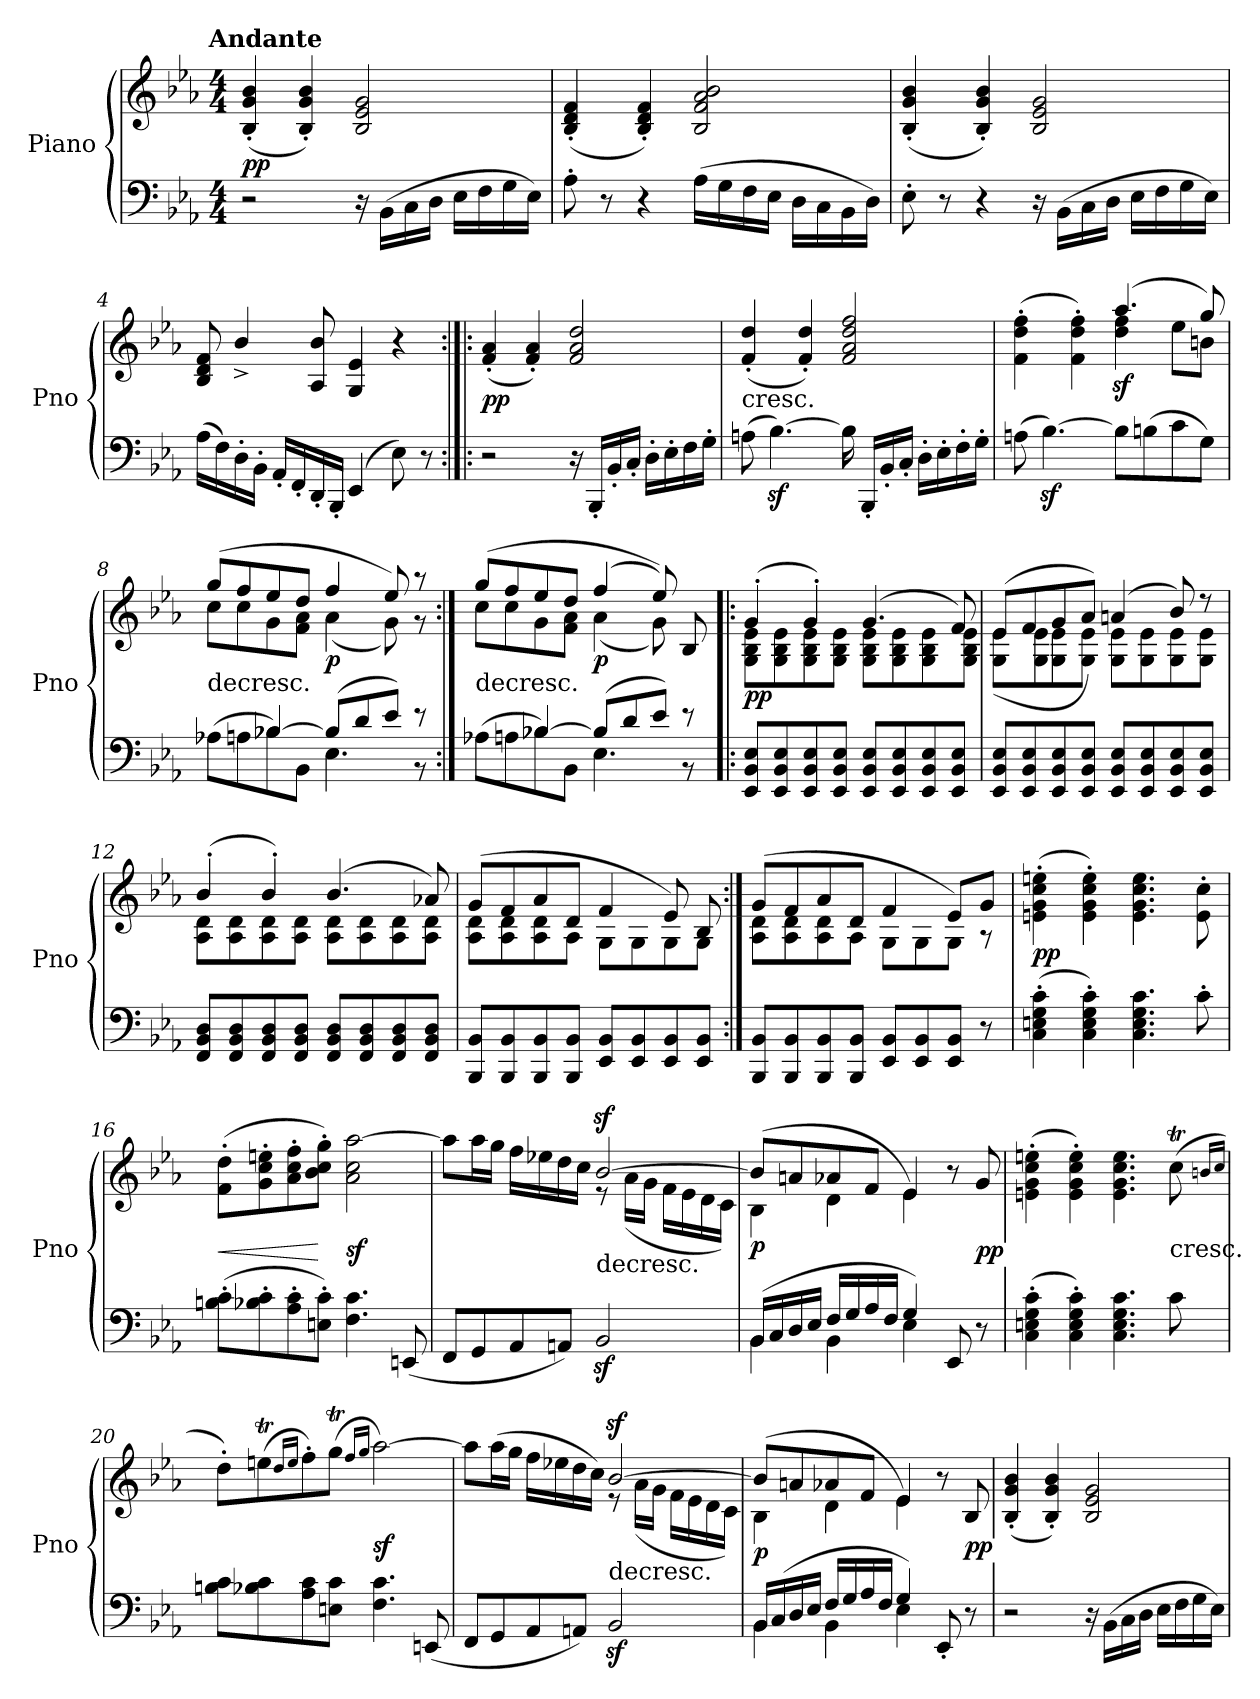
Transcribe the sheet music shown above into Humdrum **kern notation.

**kern	**kern	**dynam
*part1	*part1	*part1
*staff2	*staff1	*staff1/2
*I"Piano	*	*
*I'Pno	*	*
*clefF4	*clefG2	*
*k[b-e-a-]	*k[b-e-a-]	*
*E-:	*E-:	*
!!LO:TX:omd:t=Andante
*M4/4	*M4/4	*
*MM100	*MM100	*
=1	=1	=1
2r	(4B-' 4g' 4b-'	pp
.	4B-' 4g' 4b-')	.
16r	2B- 2e- 2g	.
(16BB-\LL	.	.
16C\	.	.
16D\JJ	.	.
16E-LL	.	.
16F	.	.
16G	.	.
16E-JJ)	.	.
=2	=2	=2
8A-'	(4B-' 4d' 4f'	.
8r	.	.
4r	4B-' 4d' 4f')	.
(16A-LL	2B- 2f 2a- 2b-	.
16G	.	.
16F	.	.
16E-JJ	.	.
16D\LL	.	.
16C\	.	.
16BB-\	.	.
16D\JJ)	.	.
=3	=3	=3
8E-'	(4B-' 4g' 4b-'	.
8r	.	.
4r	4B-' 4g' 4b-')	.
16r	2B- 2e- 2g	.
(16BB-\LL	.	.
16C\	.	.
16D\JJ	.	.
16E-LL	.	.
16F	.	.
16G	.	.
16E-JJ)	.	.
=4	=4	=4
(16A-LL	8B- 8d 8f	.
16F)	.	.
16D'	4b-^>/	.
16BB-'JJ	.	.
16AA-'LL	.	.
16FF'	.	.
16DD'	8A- 8b-	.
16BBB-'JJ	.	.
(4EE-	4G 4e-	.
8E-)	4r	.
8r	.	.
=5:|!|:	=5:|!|:	=5:|!|:
2r	(4f' 4a-'	pp
.	4f' 4a-')	.
16r	2f 2a- 2dd	.
16BBB-'LL	.	.
16BB-'	.	.
16C'JJ	.	.
16D'LL	.	.
16E-'	.	.
16F	.	.
16G'JJ	.	.
=6	=6	=6
!	!LO:TX:c:t=cresc.	!
(8An	(4f' 4dd'	.
[4.B-z)	.	.
.	4f' 4dd')	.
16B-]	2f/ 2a-/ 2dd/ 2ff/	.
16BBB-'LL	.	.
16BB-'	.	.
16C'JJ	.	.
16D'LL	.	.
16E-'	.	.
16F'	.	.
16G'JJ	.	.
=7	=7	=7
*	*^	*
(8An	2ryy	(4f' 4dd' 4ff'	.
[4.B-z)	.	.	.
.	.	4f' 4dd' 4ff')	.
8B-L]	(4.aa-	4ddz< 4ffz<	.
(8Bn	.	.	.
8c	.	8ee-L	.
8GJ)	8gg)	8bnJ	.
=8	=8	=8	=8
*^	*	*	*
!	!	!LO:TX:c:t=decresc.	!	!
4ryy	(8A-XL	(8ggL	8ccL	.
.	8An	8ff	8cc	.
[4B-X	8B-X)	8ee-	8g	.
.	8BB-J	8ddJ	8f 8a-J	.
(<8B-L]	4.E-	4ff	(4a-	p
8d	.	.	.	.
8e-J)	.	8ee-)	8g)	.
8r	8r	8r	8r	.
=9:|!	=9:|!	=9:|!	=9:|!	=9:|!
!	!	!LO:TX:c:t=decresc.	!	!
4ryy	(8A-XL	(8ggL	8ccL	.
.	8An	8ff	8cc	.
[4B-X	8B-X)	8ee-	8g	.
.	8BB-J	8ddJ	8f 8a-J	.
(<8B-L]	4.E-	(4ff	(4a-	p
8d	.	.	.	.
8e-J)	.	8ee-))	8g)	.
8r	8r	8B-	8ryy	.
*v	*v	*	*	*
=10!|:	=10!|:	=10!|:	=10!|:
8EE- 8BB- 8E-L	(4g'	8G 8B- 8e-L	pp
8EE- 8BB- 8E-	.	8G 8B- 8e-	.
8EE- 8BB- 8E-	4g')	8G 8B- 8e-	.
8EE- 8BB- 8E-J	.	8G 8B- 8e-J	.
8EE- 8BB- 8E-L	(4.g	8G 8B- 8e-L	.
8EE- 8BB- 8E-	.	8G 8B- 8e-	.
8EE- 8BB- 8E-	.	8G 8B- 8e-	.
8EE- 8BB- 8E-J	8f)	8G 8B- 8e-J	.
=11	=11	=11	=11
8EE- 8BB- 8E-L	(8e-L	(8G 8e-L	.
8EE- 8BB- 8E-	8f	8G 8e-	.
8EE- 8BB- 8E-	8g	8G 8e-	.
8EE- 8BB- 8E-J	8a-J))	8G 8e-J	.
8EE- 8BB- 8E-L	(4an	8G 8e-L	.
8EE- 8BB- 8E-	.	8G 8e-	.
8EE- 8BB- 8E-	8b-)	8G 8e-	.
8EE- 8BB- 8E-J	8r	8G 8e-J	.
=12	=12	=12	=12
8FF 8BB- 8DL	(4b-'	8A- 8dL	.
8FF 8BB- 8D	.	8A- 8d	.
8FF 8BB- 8D	4b-')	8A- 8d	.
8FF 8BB- 8DJ	.	8A- 8dJ	.
8FF 8BB- 8DL	(4.b-	8A- 8dL	.
8FF 8BB- 8D	.	8A- 8d	.
8FF 8BB- 8D	.	8A- 8d	.
8FF 8BB- 8DJ	8a-X)	8A- 8dJ	.
=13	=13	=13	=13
8BBB- 8BB-L	(8gL	8A- 8dL	.
8BBB- 8BB-	8f	8A- 8d	.
8BBB- 8BB-	8a-	8A- 8d	.
8BBB- 8BB-J	8dJ	8A-J	.
8EE- 8BB-L	4f	8GL	.
8EE- 8BB-	.	8G	.
8EE- 8BB-	8e-)	8G	.
8EE- 8BB-J	8B-	8GJ	.
=14:|!	=14:|!	=14:|!	=14:|!
8BBB- 8BB-L	(8gL	8A- 8dL	.
8BBB- 8BB-	8f	8A- 8d	.
8BBB- 8BB-	8a-	8A- 8d	.
8BBB- 8BB-J	8dJ	8A-J	.
8EE- 8BB-L	4f	8GL	.
8EE- 8BB-	.	8G	.
8EE- 8BB-J	8e-L)	8GJ	.
8r	8gJ	8r	.
*	*v	*v	*
=15	=15	=15
(4C' 4En' 4G' 4c'	(4en'\ 4g'\ 4cc'\ 4een'\	pp
4C' 4E' 4G' 4c')	4e'\ 4g'\ 4cc'\ 4ee'\)	.
4.C 4.E 4.G 4.c	4.e\ 4.g\ 4.cc\ 4.ee\	.
8c'	8e'\ 8cc'\	.
=16	=16	=16
(8Bn' 8c'L	(8f' 8dd'L	<
8B-X' 8c'	8g' 8cc' 8een'	.
8A-' 8c'	8a-' 8cc' 8ff'	.
8En' 8c'J)	8b-' 8cc' 8gg'J)	[
4.F 4.c	2a- 2cc [2aa-	sf
(8EEn	.	.
=17	=17	=17
*	*^	*
8FFL	2ryy	8aa-L]	.
8GG	.	16aa-L	.
.	.	16ggJJ	.
8AA-	.	16ffLL	.
.	.	16ee-X	.
8AAnJ)	.	16dd	.
.	.	16ccJJ	.
!	!LO:TX:c:t=decresc.	!	!
2BB-z	[2b-z<	8r	.
.	.	(>16a-LL	.
.	.	16gJJ	.
.	.	16fLL	.
.	.	16e-	.
.	.	16d	.
.	.	16cJJ)	.
=18	=18	=18	=18
*^	*	*	*
(16BB-LL	4BB-	(8b-L]	4B-	p
16C	.	.	.	.
16D	.	8an	.	.
16E-JJ	.	.	.	.
16FLL	4BB-	8a-X	4d	.
16G	.	.	.	.
16A-	.	8fJ	.	.
16FJJ	.	.	.	.
4G)	4E-	4e-	4e-)	.
8EE-	4ryy	8r	4ryy	.
8r	.	8g	.	pp
*v	*v	*	*	*
*	*v	*v	*
=19	=19	=19
(4C' 4En' 4G' 4c'	(4en'\ 4g'\ 4cc'\ 4een'\	.
4C' 4E' 4G' 4c')	4e'\ 4g'\ 4cc'\ 4ee'\)	.
4.C 4.E 4.G 4.c	4.e\ 4.g\ 4.cc\ 4.ee\	.
!	!LO:TX:c:t=cresc.	!
8c	(8ccT	.
.	16qbnLL	.
.	16qccJJ	.
=20	=20	=20
8Bn 8cL	8dd'L)	.
8B-X 8c	(8eent	.
.	16qddLL	.
.	16qeeJJ	.
8A- 8c	8ff')	.
8En 8cJ	(8ggtJ	.
.	16qffLL	.
.	16qggJJ	.
4.F 4.c	[2aa-)	sf
(8EEn	.	.
=21	=21	=21
*	*^	*
8FFL	2ryy	8aa-L]	.
8GG	.	(16aa-L	.
.	.	16ggJJ	.
8AA-	.	16ffLL	.
.	.	16ee-X	.
8AAnJ)	.	16dd	.
.	.	16ccJJ)	.
!	!LO:TX:c:t=decresc.	!	!
2BB-z	[2b-z>	8r	.
.	.	(>16a-LL	.
.	.	16gJJ	.
.	.	16fLL	.
.	.	16e-	.
.	.	16d	.
.	.	16cJJ)	.
=22	=22	=22	=22
*^	*	*	*
16BB-LL	4BB-	(8b-L]	4B-	p
(16C	.	.	.	.
16D	.	8an	.	.
16E-JJ	.	.	.	.
16FLL	4BB-	8a-X	4d	.
16G	.	.	.	.
16A-	.	8fJ	.	.
16FJJ	.	.	.	.
4G)	4E-	4e-	4e-)	.
8EE-'	4ryy	8r	4ryy	.
8r	.	8B-	.	pp
*v	*v	*	*	*
*	*v	*v	*
=23	=23	=23
2r	(4B-' 4g' 4b-'	.
.	4B-' 4g' 4b-')	.
16r	2B- 2e- 2g	.
(16BB-\LL	.	.
16C\	.	.
16D\JJ	.	.
16E-LL	.	.
16F	.	.
16G	.	.
16E-JJ)	.	.
=	=	=
*-	*-	*-
